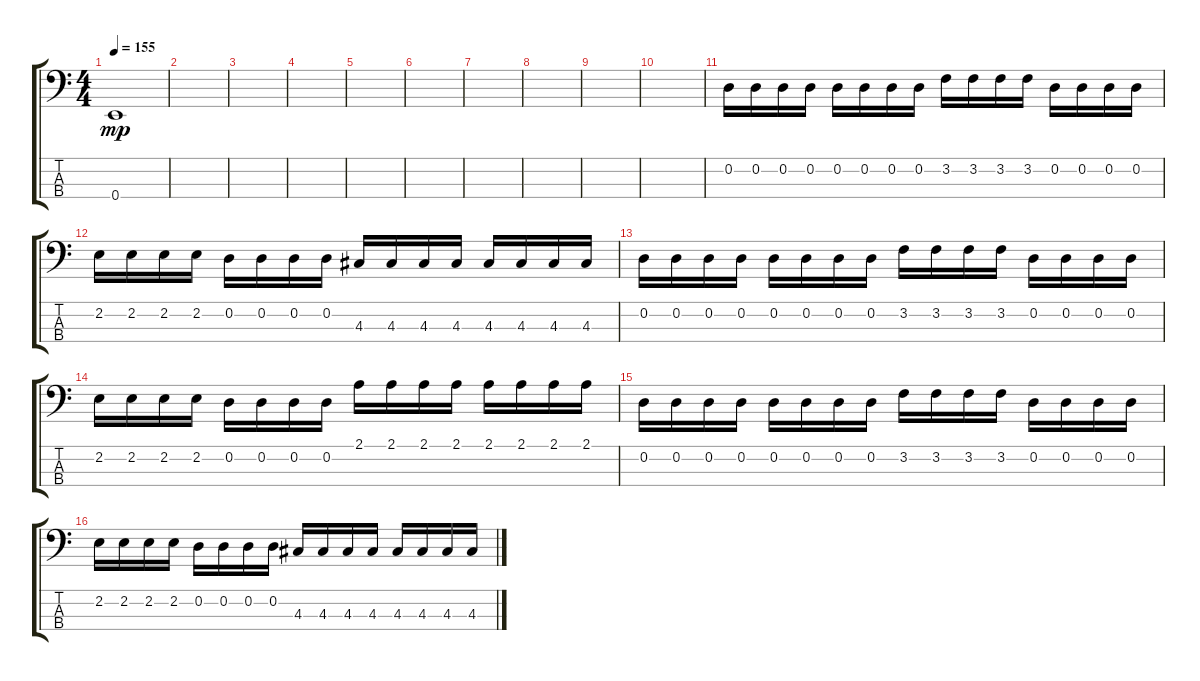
\track "" {instrument electricbasspick}
\staff {score tabs}
\tuning (G2 D2 A1 E1) {hide}
\ts (4 4)
\tempo 155
\clef f4
\ks c
0.4.1{dy mp} |
|
|
|
|
|
|
|
|
|
0.2.16 0.2.16 0.2.16 0.2.16 0.2.16 0.2.16 0.2.16 0.2.16 3.2.16 3.2.16 3.2.16 3.2.16 0.2.16 0.2.16 0.2.16 0.2.16 |
2.2.16 2.2.16 2.2.16 2.2.16 0.2.16 0.2.16 0.2.16 0.2.16 4.3.16 4.3.16 4.3.16 4.3.16 4.3.16 4.3.16 4.3.16 4.3.16 |
0.2.16 0.2.16 0.2.16 0.2.16 0.2.16 0.2.16 0.2.16 0.2.16 3.2.16 3.2.16 3.2.16 3.2.16 0.2.16 0.2.16 0.2.16 0.2.16 |
2.2.16 2.2.16 2.2.16 2.2.16 0.2.16 0.2.16 0.2.16 0.2.16 2.1.16 2.1.16 2.1.16 2.1.16 2.1.16 2.1.16 2.1.16 2.1.16 |
0.2.16 0.2.16 0.2.16 0.2.16 0.2.16 0.2.16 0.2.16 0.2.16 3.2.16 3.2.16 3.2.16 3.2.16 0.2.16 0.2.16 0.2.16 0.2.16 |
2.2.16 2.2.16 2.2.16 2.2.16 0.2.16 0.2.16 0.2.16 0.2.16 4.3.16 4.3.16 4.3.16 4.3.16 4.3.16 4.3.16 4.3.16 4.3.16
